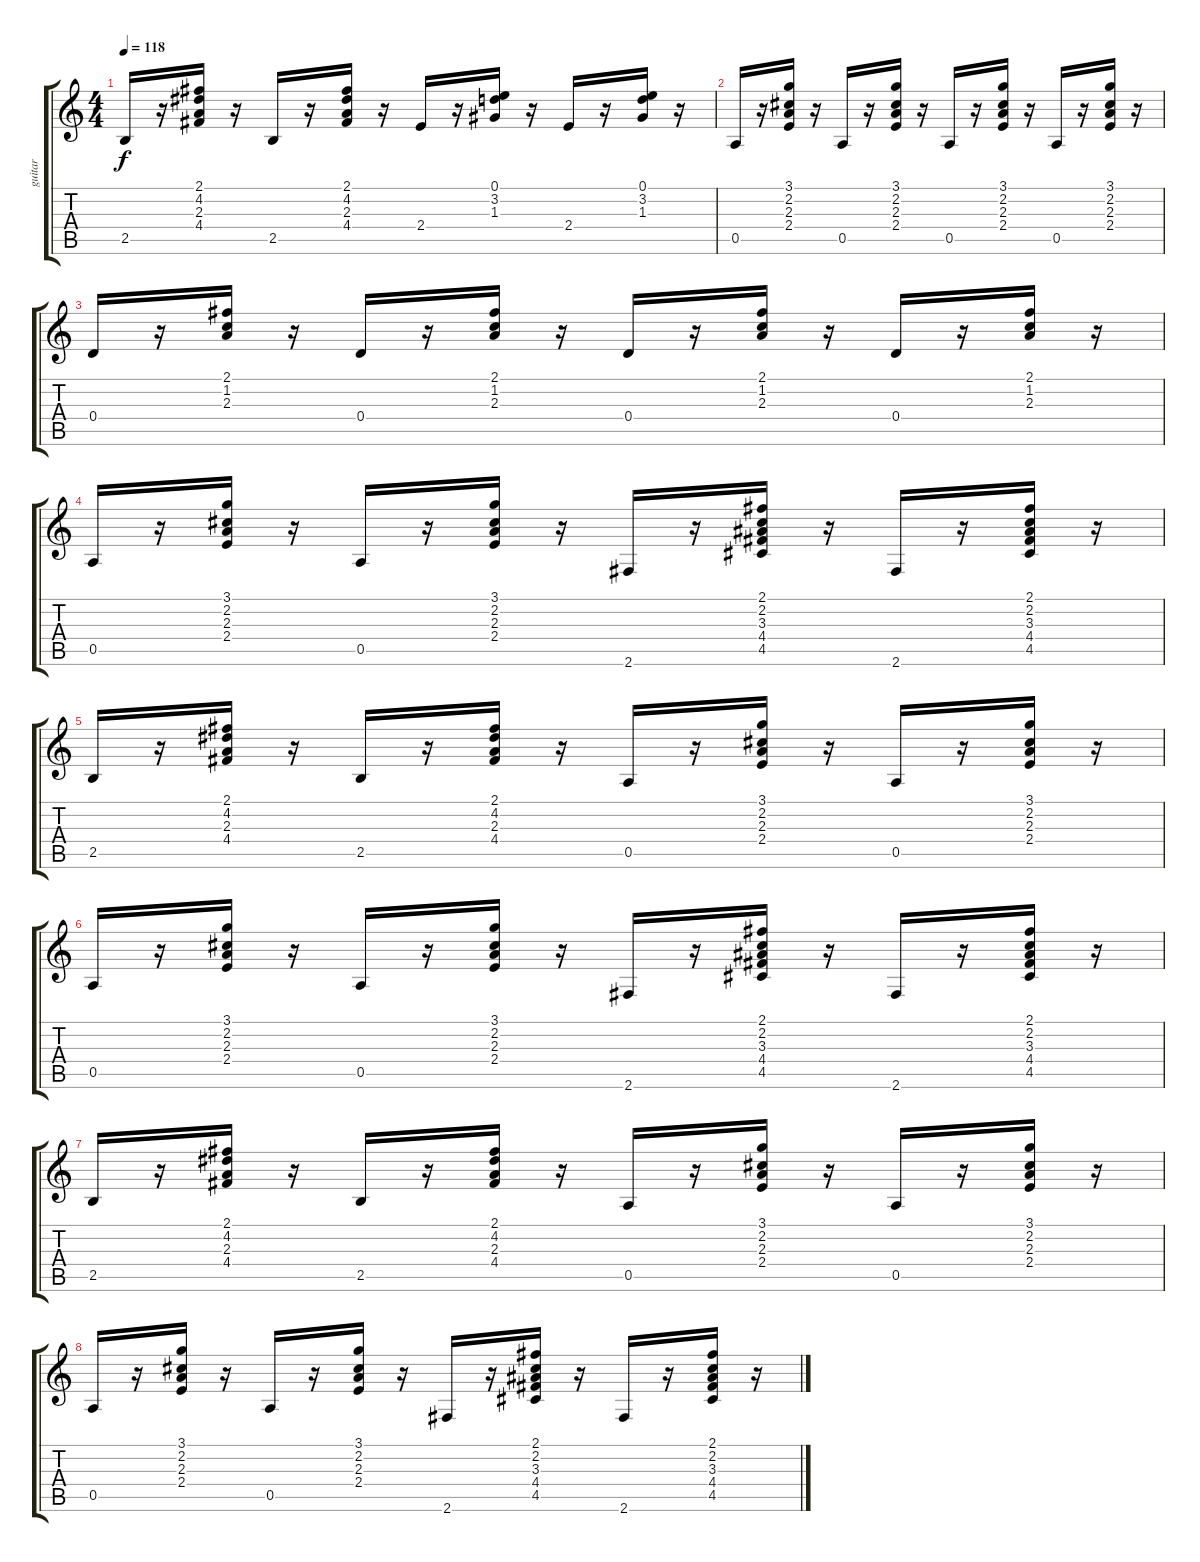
\track ("guitar" "guitar") {instrument acousticguitarnylon}
\staff {score tabs}
\tuning (E4 B3 G3 D3 A2 E2) {hide}
\ts (4 4)
\tempo 118
\clef g2
\ks c
2.5.16{dy f} r.16 (2.1 4.2 2.3 4.4).16 r.16 2.5.16 r.16 (2.1 4.2 2.3 4.4).16 r.16 2.4.16 r.16 (0.1 3.2 1.3).16 r.16 2.4.16 r.16 (0.1 3.2 1.3).16 r.16 |
0.5.16 r.16 (3.1 2.2 2.3 2.4).16 r.16 0.5.16 r.16 (3.1 2.2 2.3 2.4).16 r.16 0.5.16 r.16 (3.1 2.2 2.3 2.4).16 r.16 0.5.16 r.16 (3.1 2.2 2.3 2.4).16 r.16 |
0.4.16 r.16 (2.1 1.2 2.3).16 r.16 0.4.16 r.16 (2.1 1.2 2.3).16 r.16 0.4.16 r.16 (2.1 1.2 2.3).16 r.16 0.4.16 r.16 (2.1 1.2 2.3).16 r.16 |
0.5.16 r.16 (3.1 2.2 2.3 2.4).16 r.16 0.5.16 r.16 (3.1 2.2 2.3 2.4).16 r.16 2.6.16 r.16 (2.1 2.2 3.3 4.4 4.5).16 r.16 2.6.16 r.16 (2.1 2.2 3.3 4.4 4.5).16 r.16 |
2.5.16 r.16 (2.1 4.2 2.3 4.4).16 r.16 2.5.16 r.16 (2.1 4.2 2.3 4.4).16 r.16 0.5.16 r.16 (3.1 2.2 2.3 2.4).16 r.16 0.5.16 r.16 (3.1 2.2 2.3 2.4).16 r.16 |
0.5.16 r.16 (3.1 2.2 2.3 2.4).16 r.16 0.5.16 r.16 (3.1 2.2 2.3 2.4).16 r.16 2.6.16 r.16 (2.1 2.2 3.3 4.4 4.5).16 r.16 2.6.16 r.16 (2.1 2.2 3.3 4.4 4.5).16 r.16 |
2.5.16 r.16 (2.1 4.2 2.3 4.4).16 r.16 2.5.16 r.16 (2.1 4.2 2.3 4.4).16 r.16 0.5.16 r.16 (3.1 2.2 2.3 2.4).16 r.16 0.5.16 r.16 (3.1 2.2 2.3 2.4).16 r.16 |
0.5.16 r.16 (3.1 2.2 2.3 2.4).16 r.16 0.5.16 r.16 (3.1 2.2 2.3 2.4).16 r.16 2.6.16 r.16 (2.1 2.2 3.3 4.4 4.5).16 r.16 2.6.16 r.16 (2.1 2.2 3.3 4.4 4.5).16 r.16
